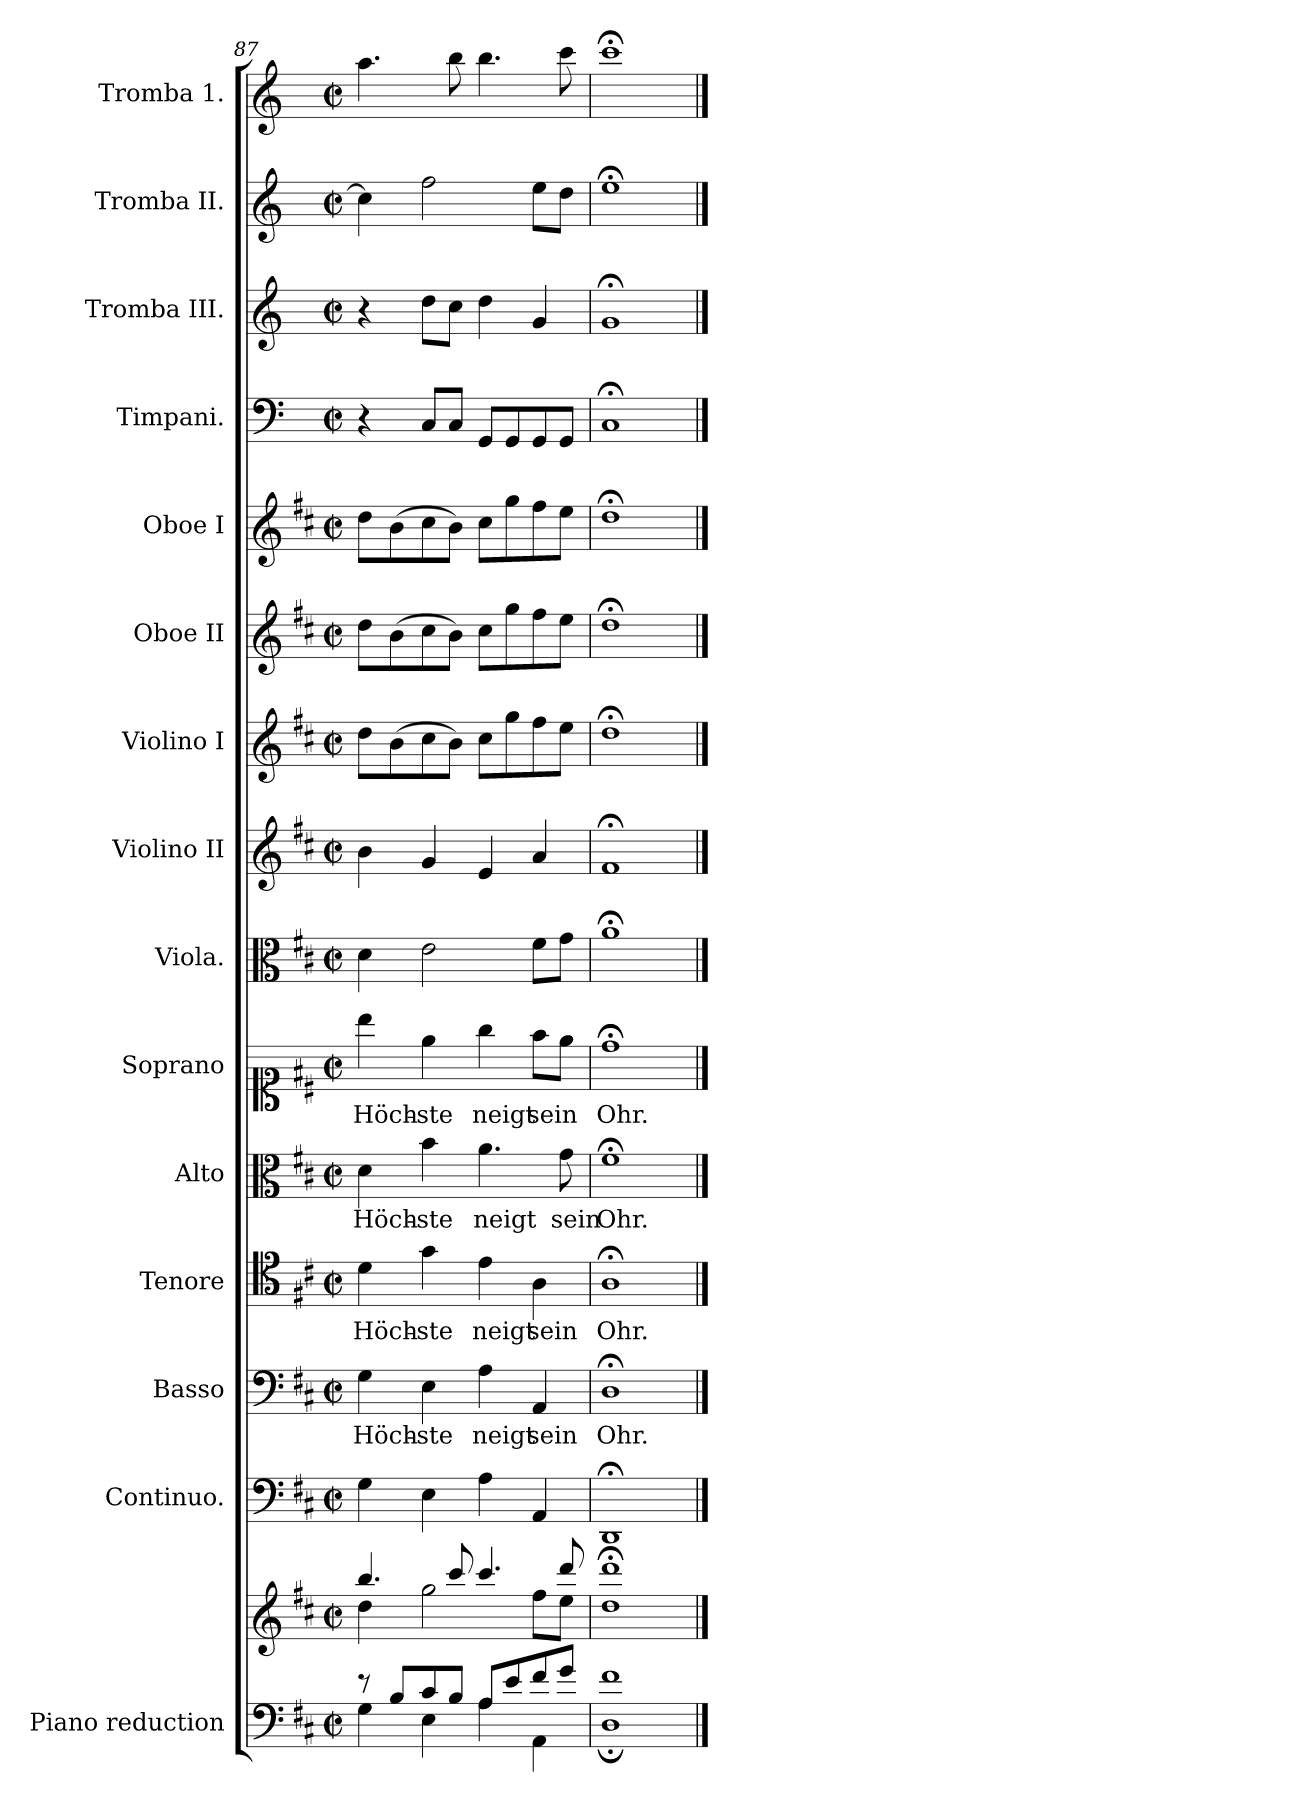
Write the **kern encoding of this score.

**kern	**kern	**kern	**kern	**text	**kern	**text	**kern	**text	**kern	**text	**kern	**kern	**kern	**kern	**kern	**kern	**kern	**kern	**kern
*part15	*part15	*part14	*part13	*part13	*part12	*part12	*part11	*part11	*part10	*part10	*part9	*part8	*part7	*part6	*part5	*part4	*part3	*part2	*part1
*staff16	*staff15	*staff14	*staff13	*staff13	*staff12	*staff12	*staff11	*staff11	*staff10	*staff10	*staff9	*staff8	*staff7	*staff6	*staff5	*staff4	*staff3	*staff2	*staff1
*I"Piano reduction	*	*I"Continuo.	*I"Basso	*	*I"Tenore	*	*I"Alto	*	*I"Soprano	*	*I"Viola.	*I"Violino II	*I"Violino I	*I"Oboe II	*I"Oboe I	*I"Timpani.	*I"Tromba III.	*I"Tromba II.	*I"Tromba 1.
*I'Pno	*	*	*	*	*	*	*	*	*	*	*I'Vla	*	*I'Vln	*I'Ob	*I'Ob	*I'Timp	*	*	*
*clefF4	*clefG2	*clefF4	*clefF4	*	*clefC4	*	*clefC3	*	*clefC1	*	*clefC3	*clefG2	*clefG2	*clefG2	*clefG2	*clefF4	*clefG2	*clefG2	*clefG2
*	*	*	*	*	*	*	*	*	*	*	*	*	*	*	*	*ITrd-1c-2	*ITrd-1c-2	*ITrd-1c-2	*ITrd-1c-2
*k[f#c#]	*k[f#c#]	*k[f#c#]	*k[f#c#]	*	*k[f#c#]	*	*k[f#c#]	*	*k[f#c#]	*	*k[f#c#]	*k[f#c#]	*k[f#c#]	*k[f#c#]	*k[f#c#]	*k[f#c#]	*k[f#c#]	*k[f#c#]	*k[f#c#]
*M2/2	*M2/2	*M2/2	*M2/2	*	*M2/2	*	*M2/2	*	*M2/2	*	*M2/2	*M2/2	*M2/2	*M2/2	*M2/2	*M2/2	*M2/2	*M2/2	*M2/2
*met(c|)	*met(c|)	*met(c|)	*met(c|)	*	*met(c|)	*	*met(c|)	*	*met(c|)	*	*met(c|)	*met(c|)	*met(c|)	*met(c|)	*met(c|)	*met(c|)	*met(c|)	*met(c|)	*met(c|)
=87	=87	=87	=87	=87	=87	=87	=87	=87	=87	=87	=87	=87	=87	=87	=87	=87	=87	=87	=87
*^	*^	*	*	*	*	*	*	*	*	*	*	*	*	*	*	*	*	*	*
!	!	!	!	!	!	!LO:LY:b	!	!LO:LY:b	!	!LO:LY:b	!	!LO:LY:b	!	!	!	!	!	!	!	!	!
8r	4G\	4.bb/	4dd\	4G\	4G\	Höch-	4d\	Höch-	4d\	Höch-	4bb\	Höch-	4d\	4b\	8dd\L	8dd\L	8dd\L	4r	4r	4dd\]	4.bb\
8B/L	.	.	.	.	.	.	.	.	.	.	.	.	.	.	(8b\	(8b\	(8b\	.	.	.	.
!	!	!	!	!	!	!LO:LY:b	!	!LO:LY:b	!	!LO:LY:b	!	!LO:LY:b	!	!	!	!	!	!	!	!	!
8c#/	4E\	.	2gg\	4E\	4E\	-ste	4g\	-ste	4b\	-ste	4ee\	-ste	2e\	4g/	8cc#\	8cc#\	8cc#\	8D/L	8ee\L	2gg\	.
8B/J	.	8ccc#/	.	.	.	.	.	.	.	.	.	.	.	.	8b\J)	8b\J)	8b\J)	8D/J	8dd\J	.	8ccc#\
!	!	!	!	!	!	!LO:LY:b	!	!LO:LY:b	!	!LO:LY:b	!	!LO:LY:b	!	!	!	!	!	!	!	!	!
8A/L	4A\	4.ccc#/	.	4A\	4A\	neigt	4e\	neigt	4.a\	neigt	4gg\	neigt	.	4e/	8cc#\L	8cc#\L	8cc#\L	8AA/L	4ee\	.	4.ccc#\
8e/	.	.	.	.	.	.	.	.	.	.	.	.	.	.	8gg\	8gg\	8gg\	8AA/	.	.	.
!	!	!	!	!	!	!LO:LY:b	!	!LO:LY:b	!	!	!	!LO:LY:b	!	!	!	!	!	!	!	!	!
8f#/	4AA\	.	8ff#\L	4AA/	4AA/	sein	4A\	sein	.	.	8ff#\L	sein	8f#\L	4a/	8ff#\	8ff#\	8ff#\	8AA/	4a/	8ff#\L	.
!	!	!	!	!	!	!	!	!	!	!LO:LY:b	!	!	!	!	!	!	!	!	!	!	!
8g/J	.	8ddd/	8ee\J	.	.	.	.	.	8g\	sein	8ee\J	.	8g\J	.	8ee\J	8ee\J	8ee\J	8AA/J	.	8ee\J	8ddd\
=88	=88	=88	=88	=88	=88	=88	=88	=88	=88	=88	=88	=88	=88	=88	=88	=88	=88	=88	=88	=88	=88
!	!	!	!	!	!	!LO:LY:b	!	!LO:LY:b	!	!LO:LY:b	!	!LO:LY:b	!	!	!	!	!	!	!	!	!
*	*	*v	*v	*	*	*	*	*	*	*	*	*	*	*	*	*	*	*	*	*	*
1f#	1D;	1dd;< 1ddd;<	1DD;<	1D;<	Ohr.	1A;<	Ohr.	1f#;<	Ohr.	1dd;<	Ohr.	1a;<	1f#;<	1dd;<	1dd;<	1dd;<	1D;<	1a;<	1ff#;<	1ddd;<
*v	*v	*	*	*	*	*	*	*	*	*	*	*	*	*	*	*	*	*	*	*
==	==	==	==	==	==	==	==	==	==	==	==	==	==	==	==	==	==	==	==
*-	*-	*-	*-	*-	*-	*-	*-	*-	*-	*-	*-	*-	*-	*-	*-	*-	*-	*-	*-
